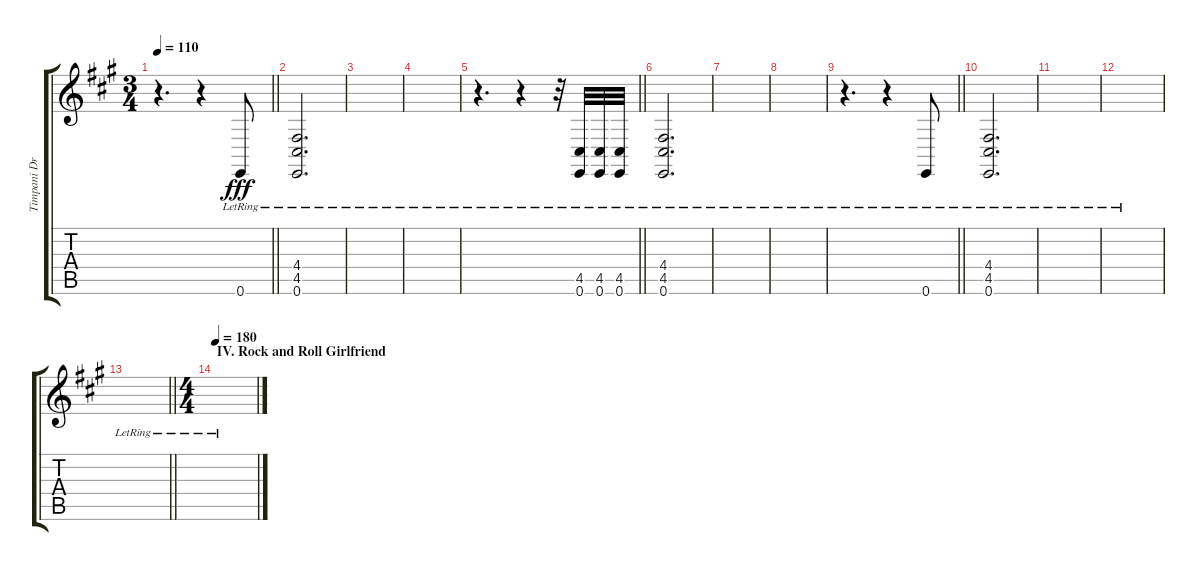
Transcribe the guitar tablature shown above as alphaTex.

\track ("Timpani Drums" "Timpani Dr") {instrument timpani}
\staff {score tabs}
\tuning (E4 B3 G3 D3 A2 E2) {hide}
\ts (3 4)
\tempo 110
\clef g2
\barLineRight lightlight
\ks a
r.4{d dy fff} r.4 0.6{lr}.8 |
(4.4{lr} 4.5{lr} 0.6{lr}).2{d} |
|
|
\barLineRight lightlight
r.4{d} r.4 r.32 (4.5{lr} 0.6{lr}).32 (4.5{lr} 0.6{lr}).32 (4.5{lr} 0.6{lr}).32 |
(4.4{lr} 4.5{lr} 0.6{lr}).2{d} |
|
|
\barLineRight lightlight
r.4{d} r.4 0.6{lr}.8 |
(4.4{lr} 4.5{lr} 0.6{lr}).2{d} |
|
|
\barLineRight lightlight
|
\ts (4 4)
\section ("" "IV. Rock and Roll Girlfriend")
\tempo 180
